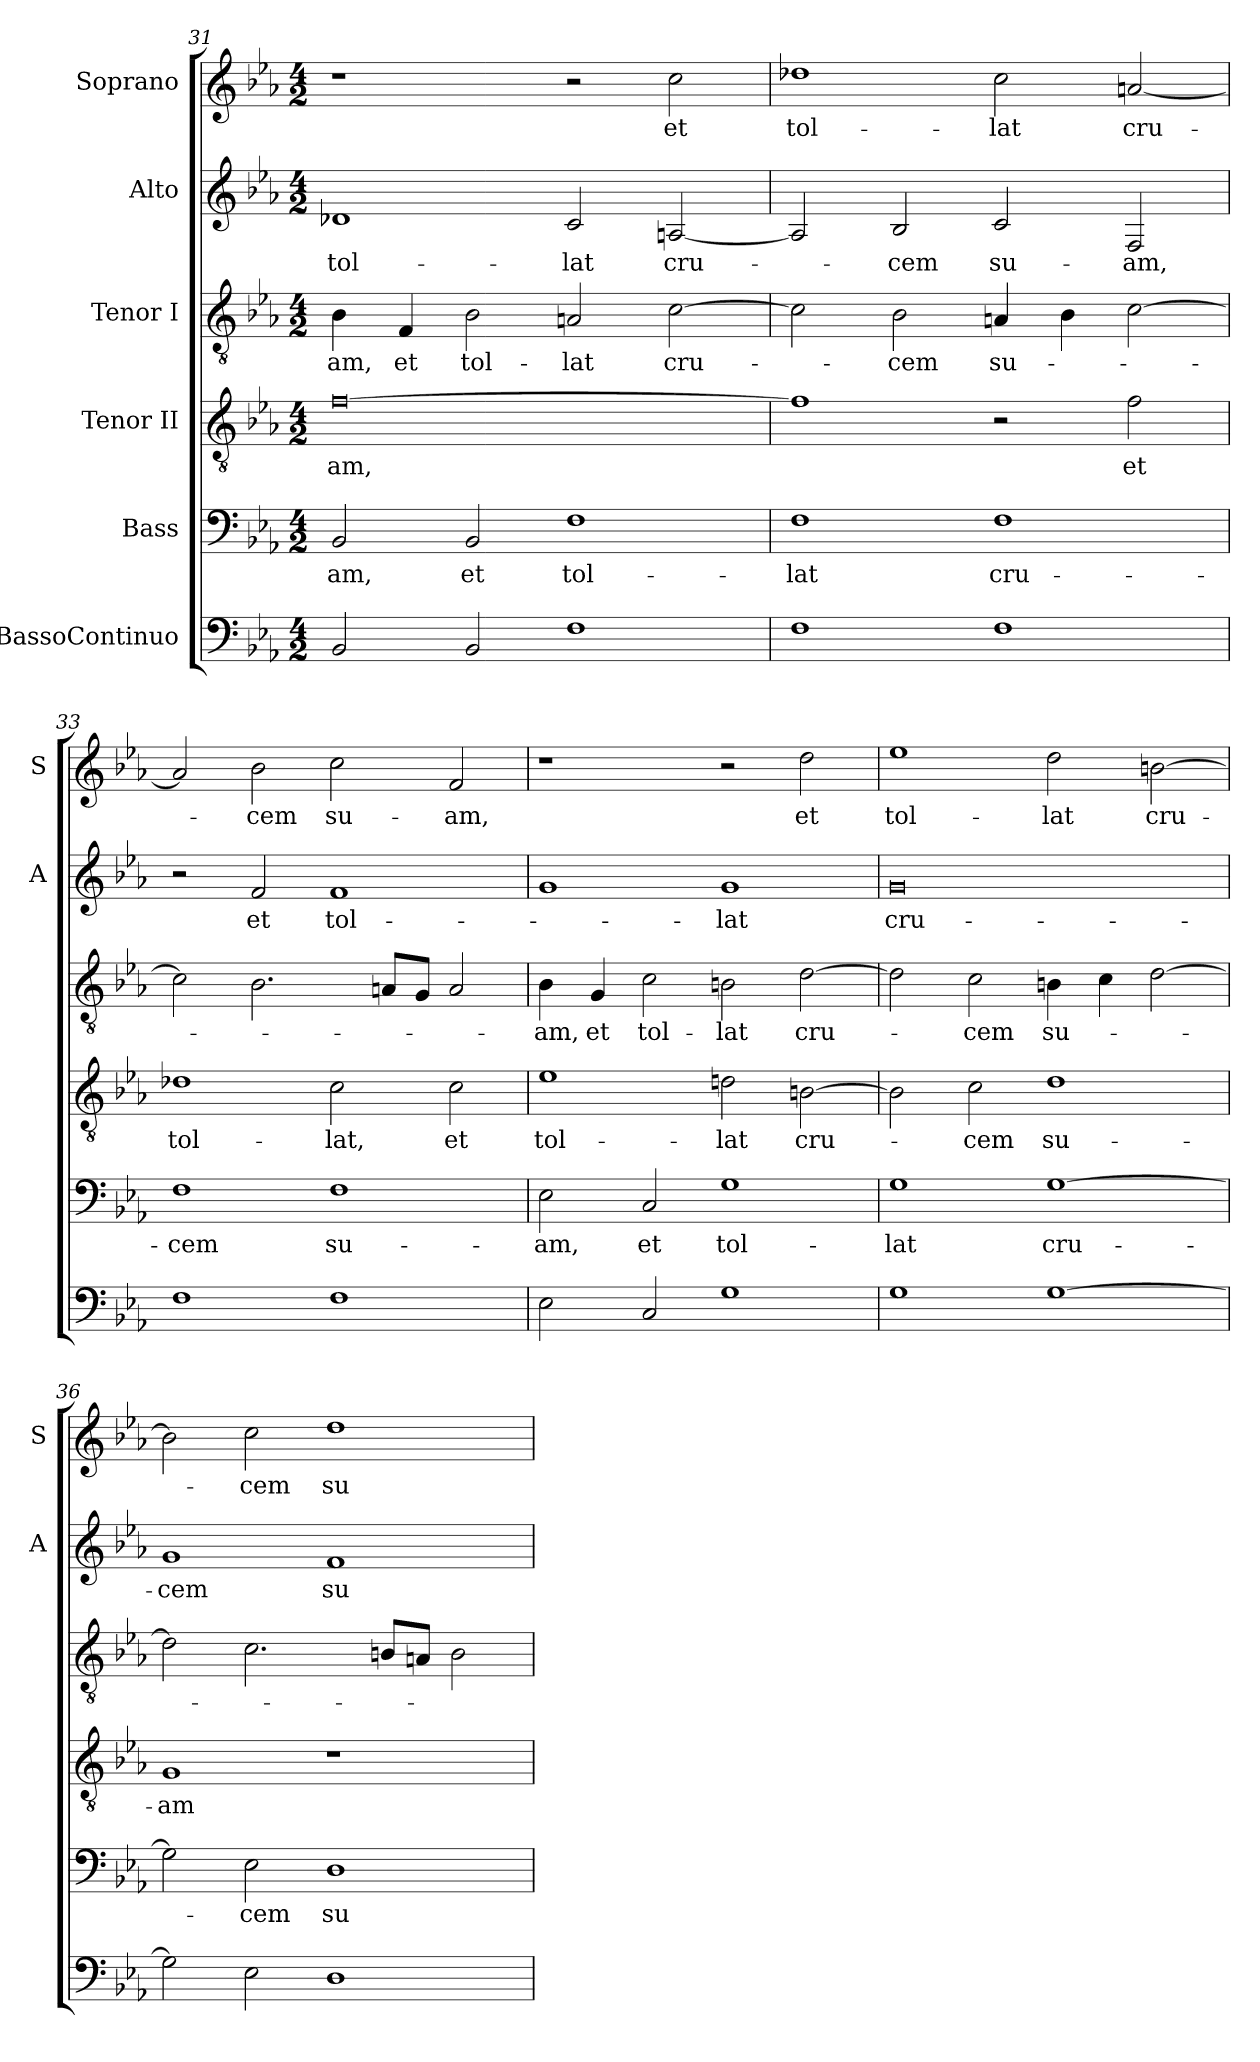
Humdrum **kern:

**kern	**kern	**text	**kern	**text	**kern	**text	**kern	**text	**kern	**text
*part6	*part5	*part5	*part4	*part4	*part3	*part3	*part2	*part2	*part1	*part1
*staff6	*staff5	*staff5	*staff4	*staff4	*staff3	*staff3	*staff2	*staff2	*staff1	*staff1
*I"BassoContinuo	*I"Bass	*	*I"Tenor II	*	*I"Tenor I	*	*I"Alto	*	*I"Soprano	*
*	*	*	*	*	*	*	*I'A	*	*I'S	*
*clefF4	*clefF4	*	*clefGv2	*	*clefGv2	*	*clefG2	*	*clefG2	*
*	*ITrd7c12	*	*ITrd7c12	*	*ITrd7c12	*	*ITrd7c12	*	*	*
*k[b-e-a-]	*k[b-e-a-]	*	*k[b-e-a-]	*	*k[b-e-a-]	*	*k[b-e-a-]	*	*k[b-e-a-]	*
*E-:	*E-:	*	*E-:	*	*E-:	*	*E-:	*	*E-:	*
*M4/2	*M4/2	*	*M4/2	*	*M4/2	*	*M4/2	*	*M4/2	*
=31	=31	=31	=31	=31	=31	=31	=31	=31	=31	=31
!	!	!LO:LY:b	!	!LO:LY:b	!	!LO:LY:b	!	!LO:LY:b	!	!
2BB-/	2BBB-/	-am,	[>0F	-am,	4BB-\	-am,	1D-X	tol-	1r	.
!	!	!	!	!	!	!LO:LY:b	!	!	!	!
.	.	.	.	.	4FF/	et	.	.	.	.
!	!	!LO:LY:b	!	!	!	!LO:LY:b	!	!	!	!
2BB-/	2BBB-/	et	.	.	2BB-\	tol-	.	.	.	.
!	!	!LO:LY:b	!	!	!	!LO:LY:b	!	!LO:LY:b	!	!
1F	1FF	tol-	.	.	2AAn/	-lat	2C/	-lat	2r	.
!	!	!	!	!	!	!LO:LY:b	!	!LO:LY:b	!	!LO:LY:b
.	.	.	.	.	[>2C\	cru-	[<2AAn/	cru-	2cc\	et
!!LO:LB:g=z
=32	=32	=32	=32	=32	=32	=32	=32	=32	=32	=32
!	!	!LO:LY:b	!	!	!	!	!	!	!	!LO:LY:b
1F	1FF	-lat	1F]	.	2C\]	.	2AA/]	.	1dd-X	tol-
!	!	!	!	!	!	!LO:LY:b	!	!LO:LY:b	!	!
.	.	.	.	.	2BB-\	-cem	2BB-/	-cem	.	.
!	!	!LO:LY:b	!	!	!	!LO:LY:b	!	!LO:LY:b	!	!LO:LY:b
1F	1FF	cru-	2r	.	4AAn/	su-	2C/	su-	2cc\	-lat
.	.	.	.	.	4BB-\	.	.	.	.	.
!	!	!	!	!LO:LY:b	!	!	!	!LO:LY:b	!	!LO:LY:b
.	.	.	2F\	et	[>2C\	.	2FF/	-am,	[<2an/	cru-
=33	=33	=33	=33	=33	=33	=33	=33	=33	=33	=33
!	!	!LO:LY:b	!	!LO:LY:b	!	!	!	!	!	!
1F	1FF	-cem	1D-X	tol-	2C\]	.	2r	.	2a/]	.
!	!	!	!	!	!	!	!	!LO:LY:b	!	!LO:LY:b
.	.	.	.	.	2.BB-\	.	2F/	et	2b-\	-cem
!	!	!LO:LY:b	!	!LO:LY:b	!	!	!	!LO:LY:b	!	!LO:LY:b
1F	1FF	su-	2C\	-lat,	.	.	1F	tol-	2cc\	su-
.	.	.	.	.	8AAn/L	.	.	.	.	.
.	.	.	.	.	8GG/J	.	.	.	.	.
!	!	!	!	!LO:LY:b	!	!	!	!	!	!LO:LY:b
.	.	.	2C\	et	2AA/	.	.	.	2f/	-am,
=34	=34	=34	=34	=34	=34	=34	=34	=34	=34	=34
!	!	!LO:LY:b	!	!LO:LY:b	!	!LO:LY:b	!	!	!	!
2E-\	2EE-\	-am,	1E-	tol-	4BB-\	-am,	1G	.	1r	.
!	!	!	!	!	!	!LO:LY:b	!	!	!	!
.	.	.	.	.	4GG/	et	.	.	.	.
!	!	!LO:LY:b	!	!	!	!LO:LY:b	!	!	!	!
2C/	2CC/	et	.	.	2C\	tol-	.	.	.	.
!	!	!LO:LY:b	!	!LO:LY:b	!	!LO:LY:b	!	!LO:LY:b	!	!
1G	1GG	tol-	2Dn\	-lat	2BBn\	-lat	1G	-lat	2r	.
!	!	!	!	!LO:LY:b	!	!LO:LY:b	!	!	!	!LO:LY:b
.	.	.	[>2BBn\	cru-	[>2D\	cru-	.	.	2dd\	et
=35	=35	=35	=35	=35	=35	=35	=35	=35	=35	=35
!	!	!LO:LY:b	!	!	!	!	!	!LO:LY:b	!	!LO:LY:b
1G	1GG	-lat	2BB\]	.	2D\]	.	0G	cru-	1ee-	tol-
!	!	!	!	!LO:LY:b	!	!LO:LY:b	!	!	!	!
.	.	.	2C\	-cem	2C\	-cem	.	.	.	.
!	!	!LO:LY:b	!	!LO:LY:b	!	!LO:LY:b	!	!	!	!LO:LY:b
[>1G	[>1GG	cru-	1D	su-	4BBn\	su-	.	.	2dd\	-lat
.	.	.	.	.	4C\	.	.	.	.	.
!	!	!	!	!	!	!	!	!	!	!LO:LY:b
.	.	.	.	.	[>2D\	.	.	.	[>2bn\	cru-
!!LO:PB:g=z
=36	=36	=36	=36	=36	=36	=36	=36	=36	=36	=36
!	!	!	!	!LO:LY:b	!	!	!	!LO:LY:b	!	!
2G\]	2GG\]	.	1GG	-am	2D\]	.	1G	-cem	2b\]	.
!	!	!LO:LY:b	!	!	!	!	!	!	!	!LO:LY:b
2E-\	2EE-\	-cem	.	.	2.C\	.	.	.	2cc\	-cem
!	!	!LO:LY:b	!	!	!	!	!	!LO:LY:b	!	!LO:LY:b
1D	1DD	su-	1r	.	.	.	1F	su-	1dd	su-
.	.	.	.	.	8BBn/L	.	.	.	.	.
.	.	.	.	.	8AAn/J	.	.	.	.	.
.	.	.	.	.	2BB\	.	.	.	.	.
=	=	=	=	=	=	=	=	=	=	=
*-	*-	*-	*-	*-	*-	*-	*-	*-	*-	*-
